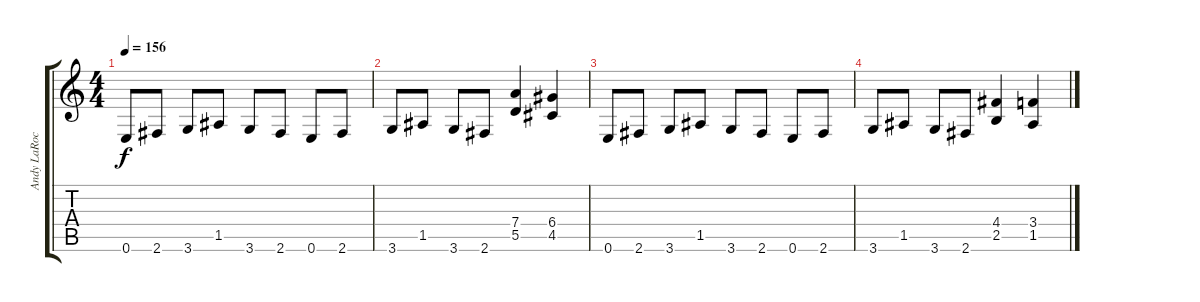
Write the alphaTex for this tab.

\track ("Andy LaRocque" "Andy LaRoc") {instrument distortionguitar}
\staff {score tabs}
\tuning (E4 B3 G3 D3 A2 E2) {hide}
\ts (4 4)
\tempo 156
\clef g2
\ks c
0.6.8{dy f} 2.6.8 3.6.8 1.5.8 3.6.8 2.6.8 0.6.8 2.6.8 |
3.6.8 1.5.8 3.6.8 2.6.8 (7.4 5.5).4 (6.4 4.5).4 |
0.6.8 2.6.8 3.6.8 1.5.8 3.6.8 2.6.8 0.6.8 2.6.8 |
3.6.8 1.5.8 3.6.8 2.6.8 (4.4 2.5).4 (3.4 1.5).4
